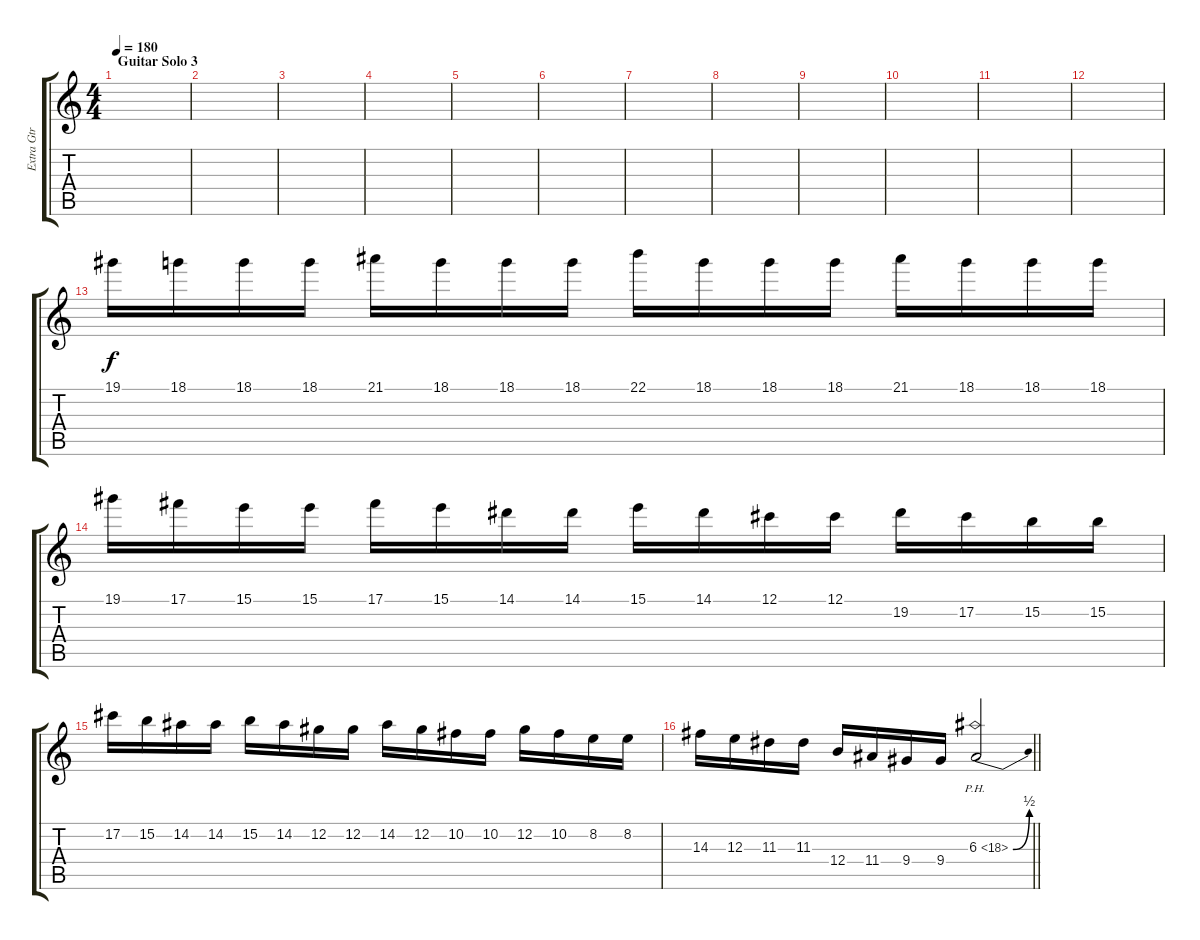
\track ("Extra Gtr" "Extra Gtr") {instrument overdrivenguitar}
\staff {score tabs}
\tuning (Db4 Ab3 E3 B2 Gb2 Db2) {hide}
\ts (4 4)
\section ("" "Guitar Solo 3")
\tempo 180
\clef g2
\ks c
|
|
|
|
|
|
|
|
|
|
|
|
19.1.16{volume 4 instrument overdrivenguitar} 18.1.16 18.1.16 18.1.16 21.1.16 18.1.16 18.1.16 18.1.16 22.1.16 18.1.16 18.1.16 18.1.16 21.1.16 18.1.16 18.1.16 18.1.16 |
19.1.16 17.1.16 15.1.16 15.1.16 17.1.16 15.1.16 14.1.16 14.1.16 15.1.16 14.1.16 12.1.16 12.1.16 19.2.16 17.2.16 15.2.16 15.2.16 |
17.2.16 15.2.16 14.2.16 14.2.16 15.2.16 14.2.16 12.2.16 12.2.16 14.2.16 12.2.16 10.2.16 10.2.16 12.2.16 10.2.16 8.2.16 8.2.16 |
\barLineRight lightlight
14.3.16 12.3.16 11.3.16 11.3.16 12.4.16 11.4.16 9.4.16 9.4.16 6.3{be (bend 0 0 60 2) ph 12}.2
